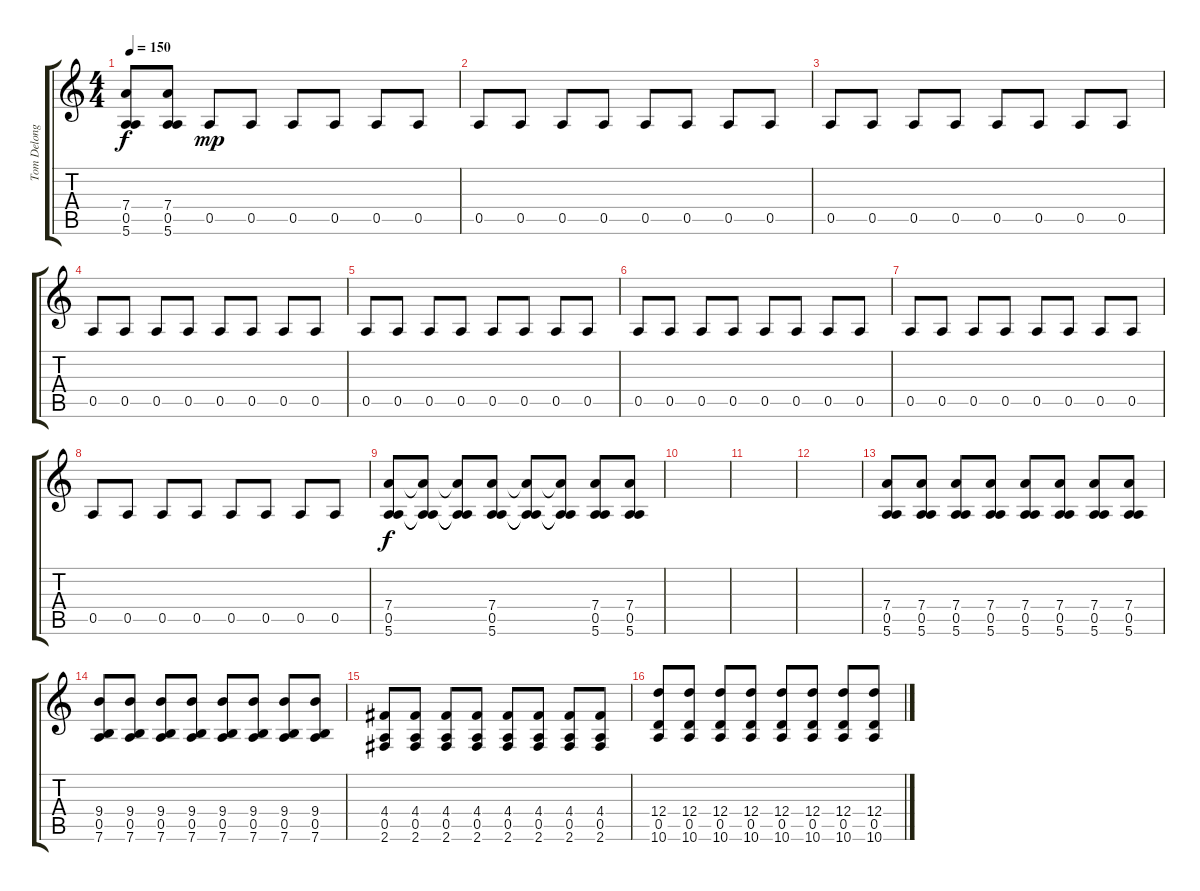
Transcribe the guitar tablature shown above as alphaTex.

\track ("Tom Delonge - Distortion Guitar" "Tom Delong") {instrument distortionguitar}
\staff {score tabs}
\tuning (E4 B3 G3 D3 A2 E2) {hide}
\ts (4 4)
\tempo 150
\clef g2
\ks c
(7.4 0.5 5.6).8{dy f} (7.4 0.5 5.6).8 0.5.8{dy mp} 0.5.8 0.5.8 0.5.8 0.5.8 0.5.8 |
0.5.8 0.5.8 0.5.8 0.5.8 0.5.8 0.5.8 0.5.8 0.5.8 |
0.5.8 0.5.8 0.5.8 0.5.8 0.5.8 0.5.8 0.5.8 0.5.8 |
0.5.8 0.5.8 0.5.8 0.5.8 0.5.8 0.5.8 0.5.8 0.5.8 |
0.5.8 0.5.8 0.5.8 0.5.8 0.5.8 0.5.8 0.5.8 0.5.8 |
0.5.8 0.5.8 0.5.8 0.5.8 0.5.8 0.5.8 0.5.8 0.5.8 |
0.5.8 0.5.8 0.5.8 0.5.8 0.5.8 0.5.8 0.5.8 0.5.8 |
0.5.8 0.5.8 0.5.8 0.5.8 0.5.8 0.5.8 0.5.8 0.5.8 |
(7.4 0.5 5.6).8{dy f} (7.4{t} 0.5{t} 5.6{t}).8 (7.4{t} 0.5{t} 5.6{t}).8 (7.4 0.5 5.6).8 (7.4{t} 0.5{t} 5.6{t}).8 (7.4{t} 0.5{t} 5.6{t}).8 (7.4 0.5 5.6).8 (7.4 0.5 5.6).8 |
|
|
|
(7.4 0.5 5.6).8 (7.4 0.5 5.6).8 (7.4 0.5 5.6).8 (7.4 0.5 5.6).8 (7.4 0.5 5.6).8 (7.4 0.5 5.6).8 (7.4 0.5 5.6).8 (7.4 0.5 5.6).8 |
(9.4 0.5 7.6).8 (9.4 0.5 7.6).8 (9.4 0.5 7.6).8 (9.4 0.5 7.6).8 (9.4 0.5 7.6).8 (9.4 0.5 7.6).8 (9.4 0.5 7.6).8 (9.4 0.5 7.6).8 |
(4.4 0.5 2.6).8 (4.4 0.5 2.6).8 (4.4 0.5 2.6).8 (4.4 0.5 2.6).8 (4.4 0.5 2.6).8 (4.4 0.5 2.6).8 (4.4 0.5 2.6).8 (4.4 0.5 2.6).8 |
(12.4 0.5 10.6).8 (12.4 0.5 10.6).8 (12.4 0.5 10.6).8 (12.4 0.5 10.6).8 (12.4 0.5 10.6).8 (12.4 0.5 10.6).8 (12.4 0.5 10.6).8 (12.4 0.5 10.6).8
